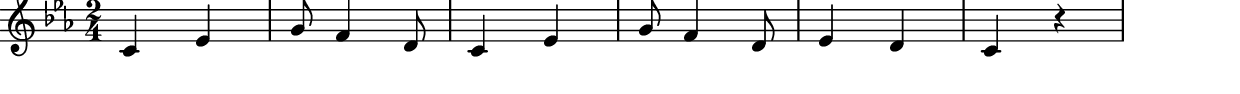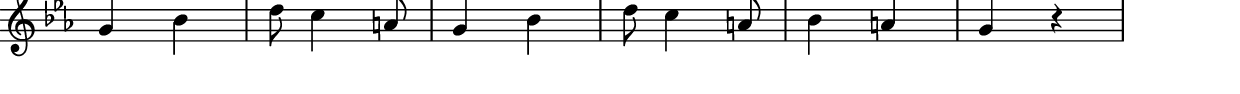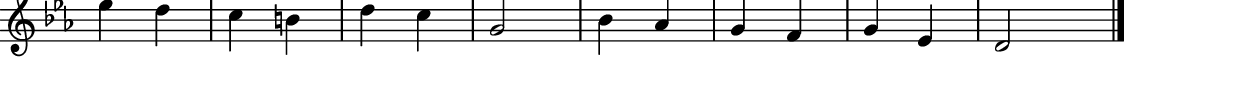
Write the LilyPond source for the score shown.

% MusicXML to Lilypond converter by Kovi

szovegAAA = \lyricmode {  "Szõr" "a" "szi" -- "tá" -- "ba," "kis" -- "lány" "az" "ágy" -- "ba," "hosz" -- "szá" -- "ba," "Szõr" "a" "szi" -- "tá" -- "ba," "kis" -- "lány" "az" "ágy" -- "ba," "hosz" -- "szá" -- "ba," "A" -- "zért" "fek" -- "szik" "hosz" -- "szá" -- "ba," "job" -- "ban" "fér" -- "jek" "hoz" -- "zá" -- "ja,"  }

% Analyzing...
% 1 parts
% 1 Staff
% forceBassClefActive = 
melody = {
% 42 notes in the part
% 1 voices

\new Staff
\new Voice {
% 42 notes
% 20 mesaures

\override Score.RehearsalMark #'break-visibility = #begin-of-line-invisible
% Measure 1
\clef "treble"
\key ees \major
\time 2/4 
c'4 ees'4 
% Measure 2
g'8 f'4 d'8 
% Measure 3
c'4 ees'4 
% Measure 4
g'8 f'4 d'8 
% Measure 5
ees'4 d'4 
% Measure 6
c'4 r4 
\override Score.RehearsalMark #'self-alignment-X = #RIGHT
\mark \markup{\fontsize #-0.5 {"Fine"}}

% Measure 7
\break
g'4 bes'4 
% Measure 8
d''8 c''4 a'8 
% Measure 9
g'4 bes'4 
% Measure 10
d''8 c''4 a'8 
% Measure 11
bes'4 a'4 
% Measure 12
g'4 r4 
% Measure 13
\break
ees''4 d''4 
% Measure 14
c''4 b'4 
% Measure 15
d''4 c''4 
% Measure 16
g'2 
% Measure 17
bes'4 aes'4 
% Measure 18
g'4 f'4 
% Measure 19
g'4 ees'4 
% Measure 20
d'2 \bar "|." 
} % voice
} % melody


harmonies = \chordmode {
% 15 chords
\germanChords
c4:m s4 g4 s4 c4:m s4 g4 s4 s4 s4 c4 s4 g4 s4 d4 s4 g4 s4 d4 s4 s4 s4 g4 s4 c4 s4 s4 s4 g4 s4 s4 s4 f4:m s4 s4 s4 c4:m s4 g4
}

\include "../../definitions.ly"
